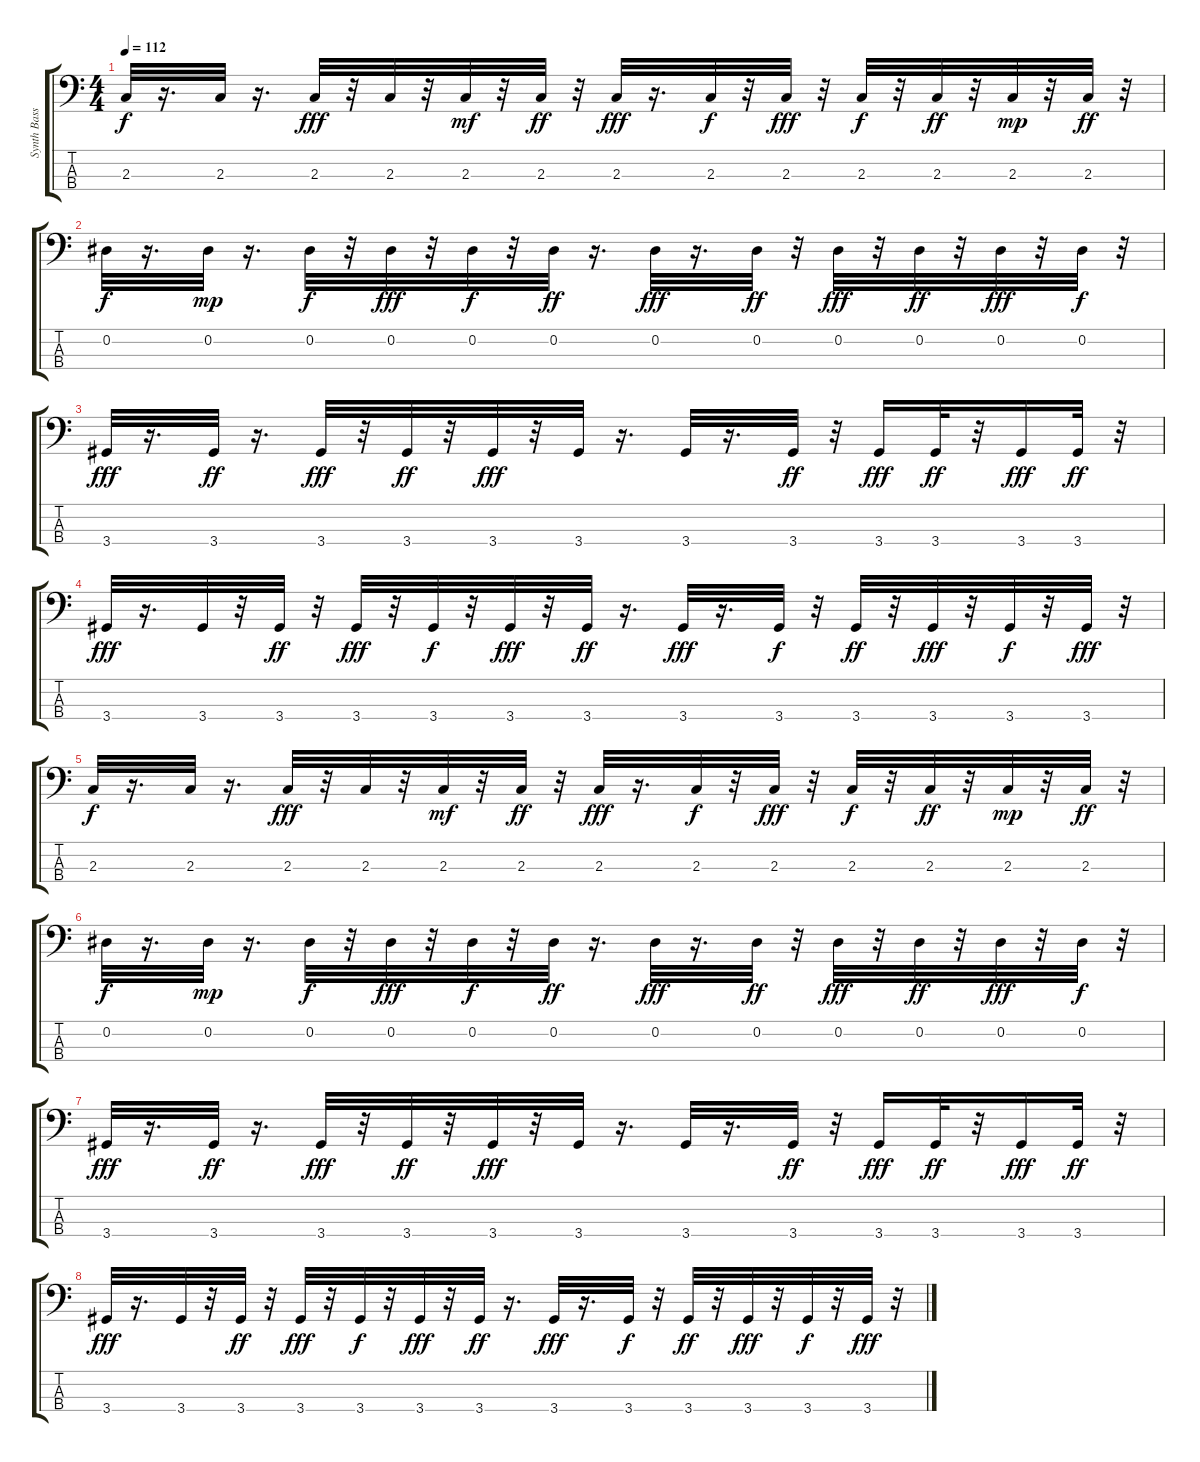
\track ("Synth Bass" "Synth Bass") {instrument synthbass1}
\staff {score tabs}
\tuning (Ab2 Eb2 Bb1 F1) {hide}
\ts (4 4)
\tempo 112
\clef f4
\ks c
2.3.32{dy f volume 16 instrument synthbass1} r.16{d} 2.3.32 r.16{d} 2.3.32{dy fff} r.32 2.3.32 r.32 2.3.32{dy mf} r.32 2.3.32{dy ff} r.32 2.3.32{dy fff} r.16{d} 2.3.32{dy f} r.32 2.3.32{dy fff} r.32 2.3.32{dy f} r.32 2.3.32{dy ff} r.32 2.3.32{dy mp} r.32 2.3.32{dy ff} r.32 |
0.2.32{dy f} r.16{d} 0.2.32{dy mp} r.16{d} 0.2.32{dy f} r.32 0.2.32{dy fff} r.32 0.2.32{dy f} r.32 0.2.32{dy ff} r.16{d} 0.2.32{dy fff} r.16{d} 0.2.32{dy ff} r.32 0.2.32{dy fff} r.32 0.2.32{dy ff} r.32 0.2.32{dy fff} r.32 0.2.32{dy f} r.32 |
3.4.32{dy fff} r.16{d} 3.4.32{dy ff} r.16{d} 3.4.32{dy fff} r.32 3.4.32{dy ff} r.32 3.4.32{dy fff} r.32 3.4.32 r.16{d} 3.4.32 r.16{d} 3.4.32{dy ff} r.32 3.4.16{dy fff} 3.4.32{dy ff} r.32 3.4.16{dy fff} 3.4.32{dy ff} r.32 |
3.4.32{dy fff} r.16{d} 3.4.32 r.32 3.4.32{dy ff} r.32 3.4.32{dy fff} r.32 3.4.32{dy f} r.32 3.4.32{dy fff} r.32 3.4.32{dy ff} r.16{d} 3.4.32{dy fff} r.16{d} 3.4.32{dy f} r.32 3.4.32{dy ff} r.32 3.4.32{dy fff} r.32 3.4.32{dy f} r.32 3.4.32{dy fff} r.32 |
2.3.32{dy f} r.16{d} 2.3.32 r.16{d} 2.3.32{dy fff} r.32 2.3.32 r.32 2.3.32{dy mf} r.32 2.3.32{dy ff} r.32 2.3.32{dy fff} r.16{d} 2.3.32{dy f} r.32 2.3.32{dy fff} r.32 2.3.32{dy f} r.32 2.3.32{dy ff} r.32 2.3.32{dy mp} r.32 2.3.32{dy ff} r.32 |
0.2.32{dy f} r.16{d} 0.2.32{dy mp} r.16{d} 0.2.32{dy f} r.32 0.2.32{dy fff} r.32 0.2.32{dy f} r.32 0.2.32{dy ff} r.16{d} 0.2.32{dy fff} r.16{d} 0.2.32{dy ff} r.32 0.2.32{dy fff} r.32 0.2.32{dy ff} r.32 0.2.32{dy fff} r.32 0.2.32{dy f} r.32 |
3.4.32{dy fff} r.16{d} 3.4.32{dy ff} r.16{d} 3.4.32{dy fff} r.32 3.4.32{dy ff} r.32 3.4.32{dy fff} r.32 3.4.32 r.16{d} 3.4.32 r.16{d} 3.4.32{dy ff} r.32 3.4.16{dy fff} 3.4.32{dy ff} r.32 3.4.16{dy fff} 3.4.32{dy ff} r.32 |
3.4.32{dy fff} r.16{d} 3.4.32 r.32 3.4.32{dy ff} r.32 3.4.32{dy fff} r.32 3.4.32{dy f} r.32 3.4.32{dy fff} r.32 3.4.32{dy ff} r.16{d} 3.4.32{dy fff} r.16{d} 3.4.32{dy f} r.32 3.4.32{dy ff} r.32 3.4.32{dy fff} r.32 3.4.32{dy f} r.32 3.4.32{dy fff} r.32
